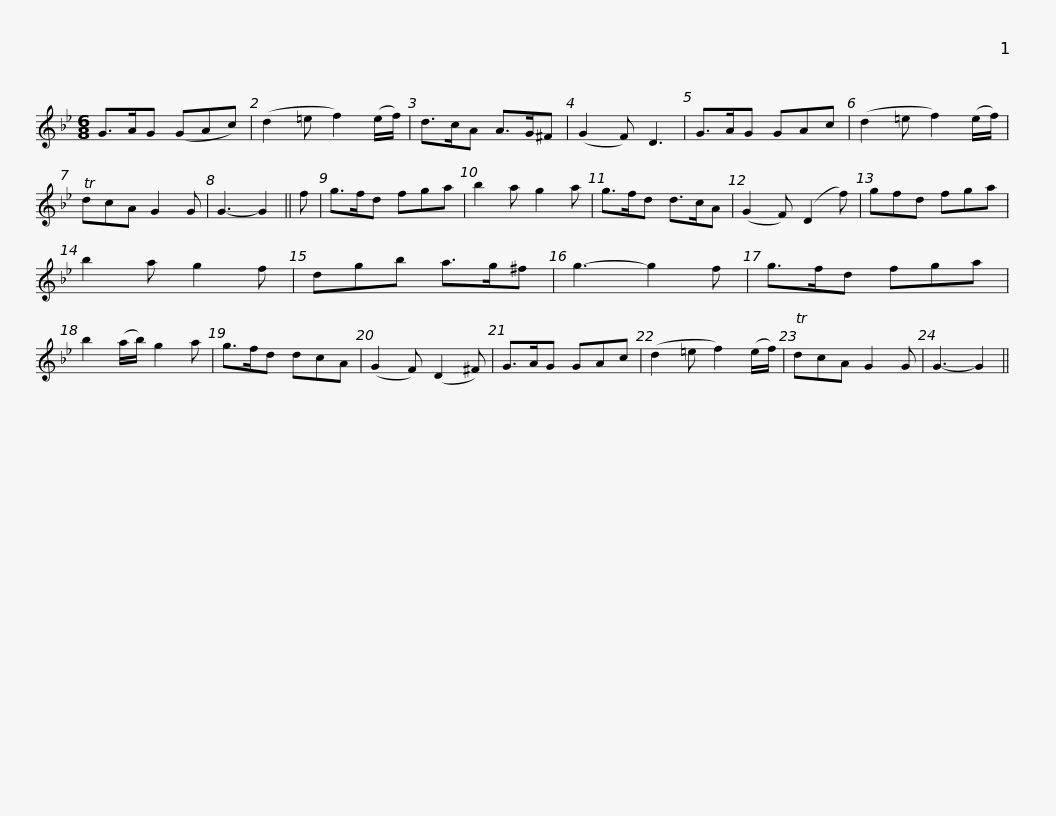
X:1
L:1/8
M:6/8
I:linebreak $
K:Gmin
V:1 treble
V:1
 G>AG (GAc) | (d2 =e f2) (e/f/) | d>cA A>G^F | (G2 F) D3 | G>AG GAc | %5
 (d2 =e f2) (e/f/) | TdcA G2 G | G3- G2 ||$ f | g>fd fga | %10
 b2 a g2 a | g>fd d>cA | (G2 F) (D2 f) | gfd fga | b2 a g2 f | %15
 dgb a>g^f |$ g3- g2 f | g>fd fga | b2 (a/b/) g2 a | g>fd dcA | %20
 (G2 F) (D2 ^F) | G>AG GAc | (d2 =e f2) (e/f/) |$ TdcA G2 G | G3- G2 || %25
